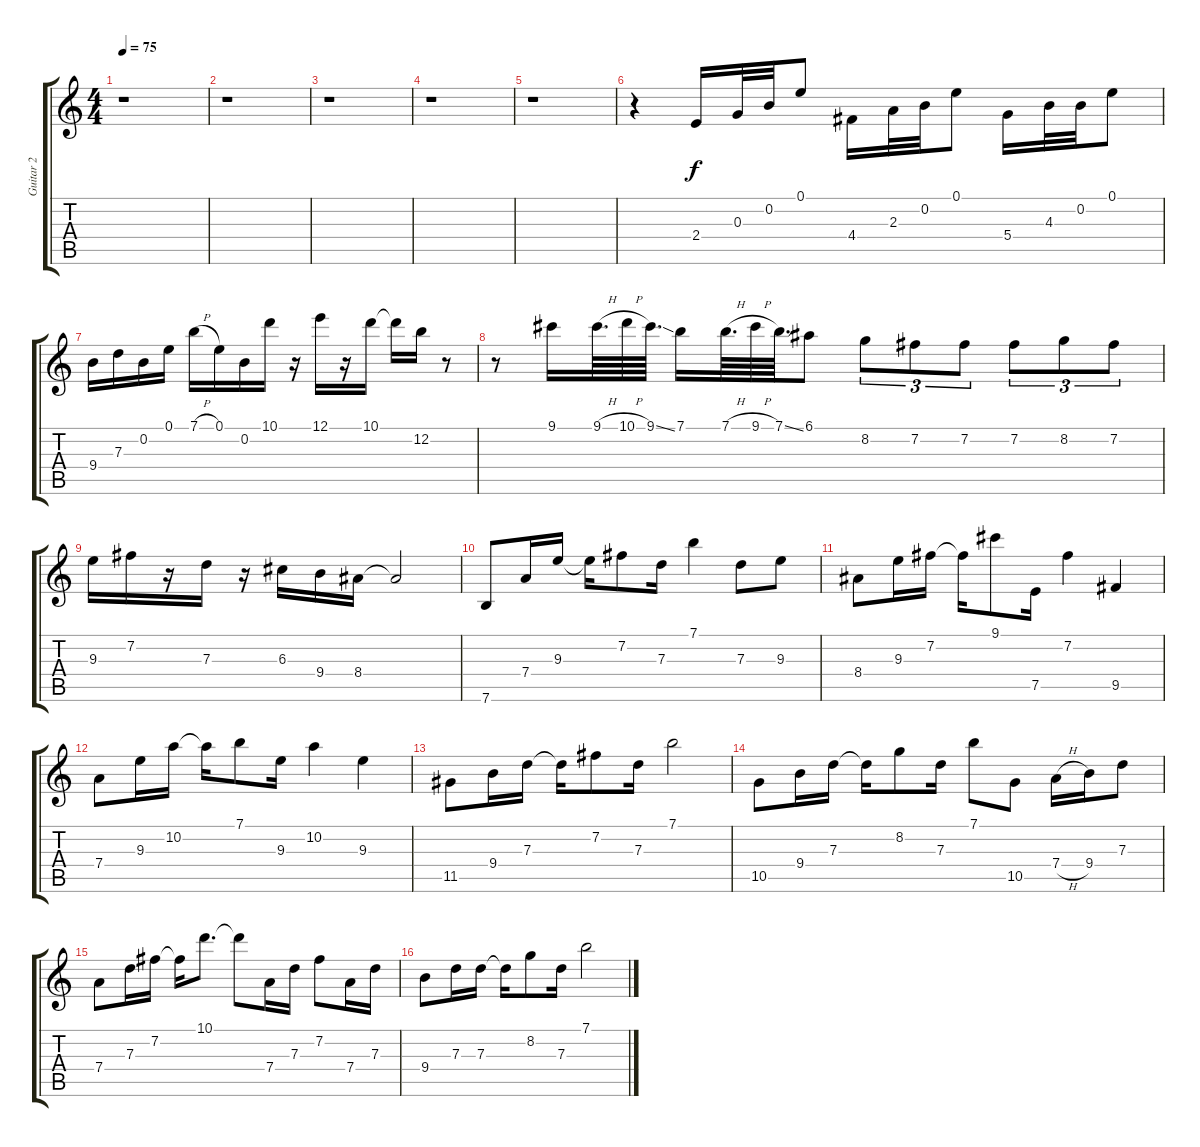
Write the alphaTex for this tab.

\track ("Guitar 2" "Guitar 2") {instrument acousticguitarnylon}
\staff {score tabs}
\tuning (E4 B3 G3 D3 A2 E2) {hide}
\ts (4 4)
\tempo 75
\clef g2
\ks c
r.1{dy f} |
r.1 |
r.1 |
r.1 |
r.1 |
r.4 2.4.16 0.3.32 0.2.32 0.1.8 4.4.16 2.3.32 0.2.32 0.1.8 5.4.16 4.3.32 0.2.32 0.1.8 |
9.4.16 7.3.16 0.2.16 0.1.16 7.1{h}.16 0.1.16 0.2.16 10.1.16 r.16 12.1.16 r.16 10.1.16 10.1{t}.16 12.2.16 r.8 |
r.8 9.1.16 9.1{h}.64{d} 10.1{h}.64 9.1{ss}.64{d} 7.1.16 7.1{h}.64{d} 9.1{h}.64 7.1{ss}.64{d} 6.1.8 8.2.8{tu (3 2)} 7.2.8{tu (3 2)} 7.2.8{tu (3 2)} 7.2.8{tu (3 2)} 8.2.8{tu (3 2)} 7.2.8{tu (3 2)} |
9.3.16 7.2.16 r.16 7.3.16 r.16 6.3.16 9.4.16 8.4.16 8.4{t}.2 |
7.6.8 7.4.16 9.3.16 9.3{t}.16 7.2.8 7.3.16 7.1.4 7.3.8 9.3.8 |
8.4.8 9.3.16 7.2.16 7.2{t}.16 9.1.8 7.5.16 7.2.4 9.5.4 |
7.4.8 9.3.16 10.2.16 10.2{t}.16 7.1.8 9.3.16 10.2.4 9.3.4 |
11.5.8 9.4.16 7.3.16 7.3{t}.16 7.2.8 7.3.16 7.1.2 |
10.5.8 9.4.16 7.3.16 7.3{t}.16 8.2.8 7.3.16 7.1.8 10.5.8 7.4{h}.16 9.4.16 7.3.8 |
7.4.8 7.3.16 7.2.16 7.2{t}.16 10.1.8{d} 10.1{t}.8 7.4.16 7.3.16 7.2.8 7.4.16 7.3.16 |
9.4.8 7.3.16 7.3.16 7.3{t}.16 8.2.8 7.3.16 7.1.2
